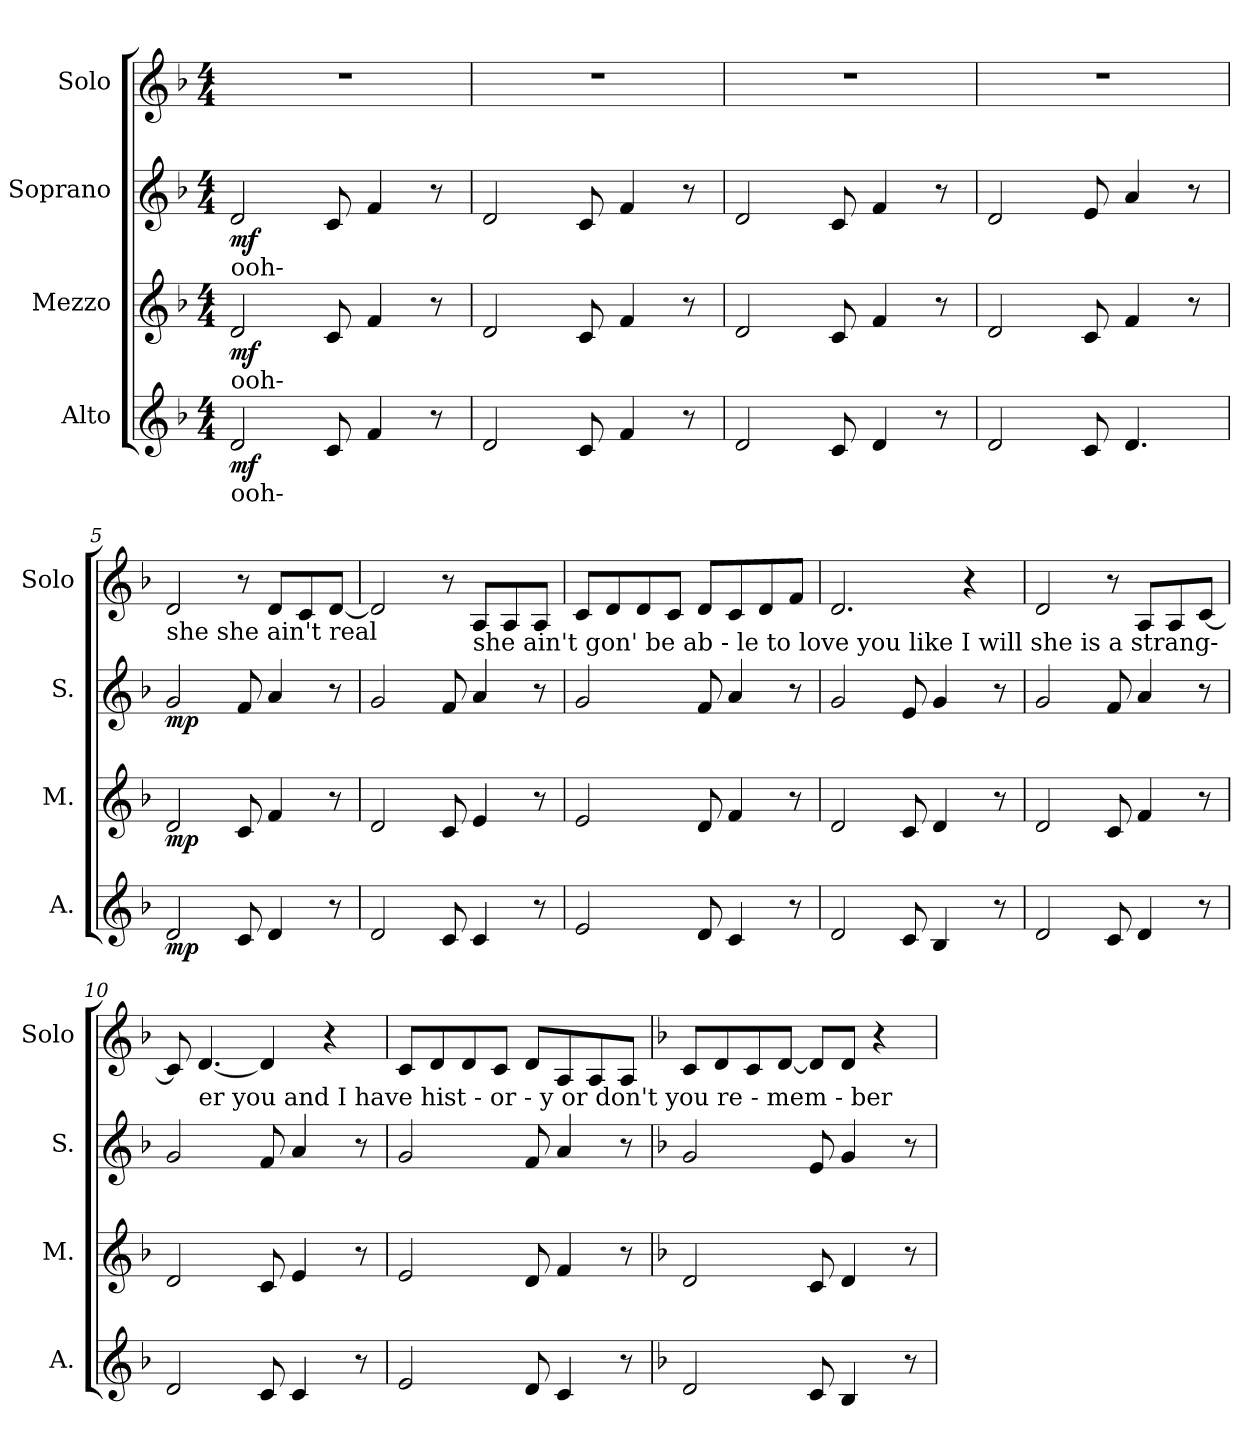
**kern	**dynam	**kern	**dynam	**kern	**dynam	**kern
*part4	*part4	*part3	*part3	*part2	*part2	*part1
*staff4	*staff4	*staff3	*staff3	*staff2	*staff2	*staff1
*I"Alto	*	*I"Mezzo	*	*I"Soprano	*	*I"Solo
*I'A.	*	*I'M.	*	*I'S.	*	*I'Solo
*clefG2	*	*clefG2	*	*clefG2	*	*clefG2
*k[b-]	*	*k[b-]	*	*k[b-]	*	*k[b-]
*M4/4	*	*M4/4	*	*M4/4	*	*M4/4
=1	=1	=1	=1	=1	=1	=1
!	!	!	!	!LO:TX:b:t=ooh-	!	!
!	!	!LO:TX:b:t=ooh-	!	!	!	!
!LO:TX:b:t=ooh-	!	!	!	!	!	!
!	!LO:DY:b	!	!LO:DY:b	!	!LO:DY:b	!
2d/	mf	2d/	mf	2d/	mf	1r
8c/	.	8c/	.	8c/	.	.
4f/	.	4f/	.	4f/	.	.
8r	.	8r	.	8r	.	.
=2	=2	=2	=2	=2	=2	=2
2d/	.	2d/	.	2d/	.	1r
8c/	.	8c/	.	8c/	.	.
4f/	.	4f/	.	4f/	.	.
8r	.	8r	.	8r	.	.
=3	=3	=3	=3	=3	=3	=3
2d/	.	2d/	.	2d/	.	1r
8c/	.	8c/	.	8c/	.	.
4d/	.	4f/	.	4f/	.	.
8r	.	8r	.	8r	.	.
=4	=4	=4	=4	=4	=4	=4
2d/	.	2d/	.	2d/	.	1r
8c/	.	8c/	.	8e/	.	.
4.d/	.	4f/	.	4a/	.	.
.	.	8r	.	8r	.	.
=5	=5	=5	=5	=5	=5	=5
!	!	!	!	!	!	!LO:TX:b:t=she               she ain't real
!	!LO:DY:b	!	!LO:DY:b	!	!LO:DY:b	!
2d/	mp	2d/	mp	2g/	mp	2d/
8c/	.	8c/	.	8f/	.	8r
4d/	.	4f/	.	4a/	.	8d/L
.	.	.	.	.	.	8c/
8r	.	8r	.	8r	.	[8d/J
!!LO:LB:g=z
=6	=6	=6	=6	=6	=6	=6
2d/	.	2d/	.	2g/	.	2d/]
8c/	.	8c/	.	8f/	.	8r
!	!	!	!	!	!	!LO:TX:b:t=she ain't gon'     be  ab -  le     to  love  you  like  I     will                                    she                  is     a  strang-
4c/	.	4e/	.	4a/	.	8A/L
.	.	.	.	.	.	8A/
8r	.	8r	.	8r	.	8A/J
=7	=7	=7	=7	=7	=7	=7
2e/	.	2e/	.	2g/	.	8c/L
.	.	.	.	.	.	8d/
.	.	.	.	.	.	8d/
.	.	.	.	.	.	8c/J
8d/	.	8d/	.	8f/	.	8d/L
4c/	.	4f/	.	4a/	.	8c/
.	.	.	.	.	.	8d/
8r	.	8r	.	8r	.	8f/J
=8	=8	=8	=8	=8	=8	=8
2d/	.	2d/	.	2g/	.	2.d/
8c/	.	8c/	.	8e/	.	.
4B-/	.	4d/	.	4g/	.	.
.	.	.	.	.	.	4r
8r	.	8r	.	8r	.	.
=9	=9	=9	=9	=9	=9	=9
2d/	.	2d/	.	2g/	.	2d/
8c/	.	8c/	.	8f/	.	8r
4d/	.	4f/	.	4a/	.	8A/L
.	.	.	.	.	.	8A/
8r	.	8r	.	8r	.	[8c/J
!!LO:PB:g=z
=10	=10	=10	=10	=10	=10	=10
2d/	.	2d/	.	2g/	.	8c/]
!	!	!	!	!	!	!LO:TX:b:t=er                                            you  and    I    have   hist -  or -  y      or        don't you   re  -  mem  -  ber
.	.	.	.	.	.	[4.d/
8c/	.	8c/	.	8f/	.	4d/]
4c/	.	4e/	.	4a/	.	.
.	.	.	.	.	.	4r
8r	.	8r	.	8r	.	.
=11	=11	=11	=11	=11	=11	=11
2e/	.	2e/	.	2g/	.	8c/L
.	.	.	.	.	.	8d/
.	.	.	.	.	.	8d/
.	.	.	.	.	.	8c/J
8d/	.	8d/	.	8f/	.	8d/L
4c/	.	4f/	.	4a/	.	8A/
.	.	.	.	.	.	8A/
8r	.	8r	.	8r	.	8A/J
=12	=12	=12	=12	=12	=12	=12
*k[b-]	*	*k[b-]	*	*k[b-]	*	*k[b-]
2d/	.	2d/	.	2g/	.	8c/L
.	.	.	.	.	.	8d/
.	.	.	.	.	.	8c/
.	.	.	.	.	.	[8d/J
8c/	.	8c/	.	8e/	.	8d/L]
4B-/	.	4d/	.	4g/	.	8d/J
.	.	.	.	.	.	4r
8r	.	8r	.	8r	.	.
=	=	=	=	=	=	=
*-	*-	*-	*-	*-	*-	*-
